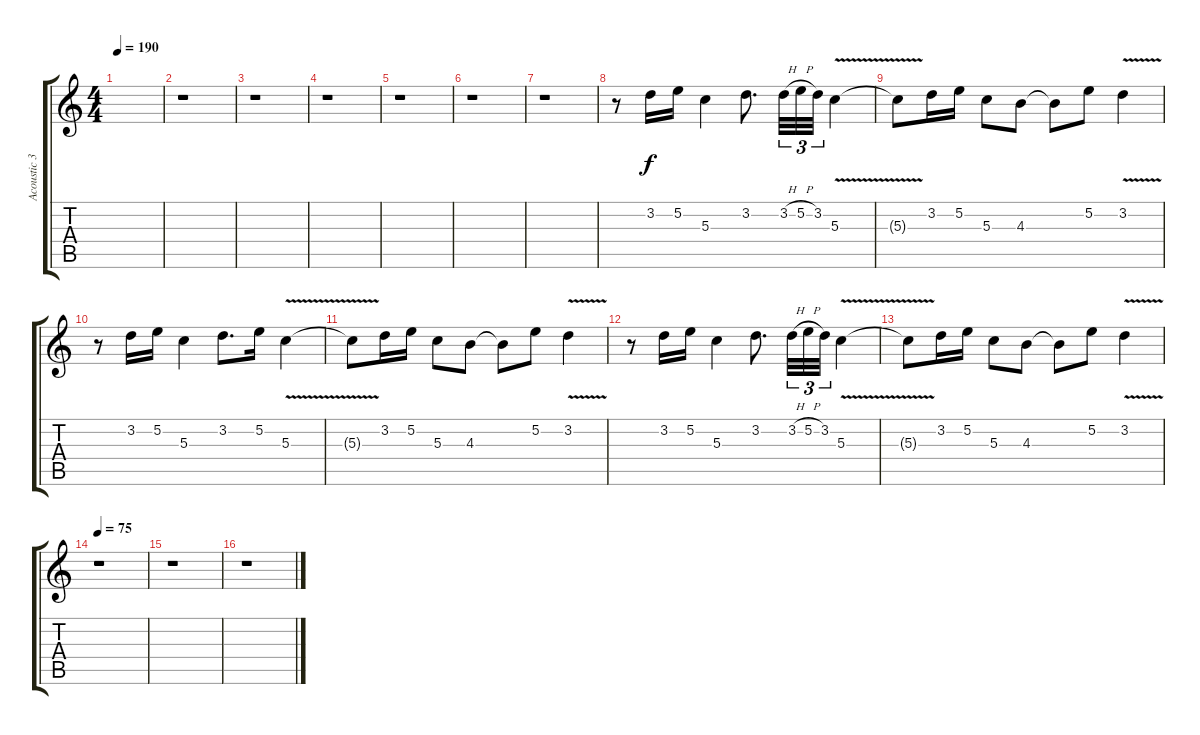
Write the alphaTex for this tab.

\track ("Acoustic 3" "Acoustic 3") {instrument acousticguitarsteel}
\staff {score tabs}
\tuning (E4 B3 G3 D3 A2 E2) {hide}
\ts (4 4)
\tempo 190
\tempo 75
\tempo 190
\clef g2
\ks c
|
r.1 |
r.1 |
r.1 |
r.1 |
r.1 |
r.1 |
r.8 3.2.16 5.2.16 5.3.4 3.2.8{d} 3.2{h}.32{tu (3 2)} 5.2{h}.32{tu (3 2)} 3.2.32{tu (3 2)} 5.3{v}.4 |
5.3{t}.8 3.2.16 5.2.16 5.3.8 4.3.8 4.3{t}.8 5.2.8 3.2{v}.4 |
r.8 3.2.16 5.2.16 5.3.4 3.2.8{d} 5.2.16 5.3{v}.4 |
5.3{t}.8 3.2.16 5.2.16 5.3.8 4.3.8 4.3{t}.8 5.2.8 3.2{v}.4 |
r.8 3.2.16 5.2.16 5.3.4 3.2.8{d} 3.2{h}.32{tu (3 2)} 5.2{h}.32{tu (3 2)} 3.2.32{tu (3 2)} 5.3{v}.4 |
5.3{t}.8 3.2.16 5.2.16 5.3.8 4.3.8 4.3{t}.8 5.2.8 3.2{v}.4 |
\tempo 75
r.1 |
r.1 |
r.1
